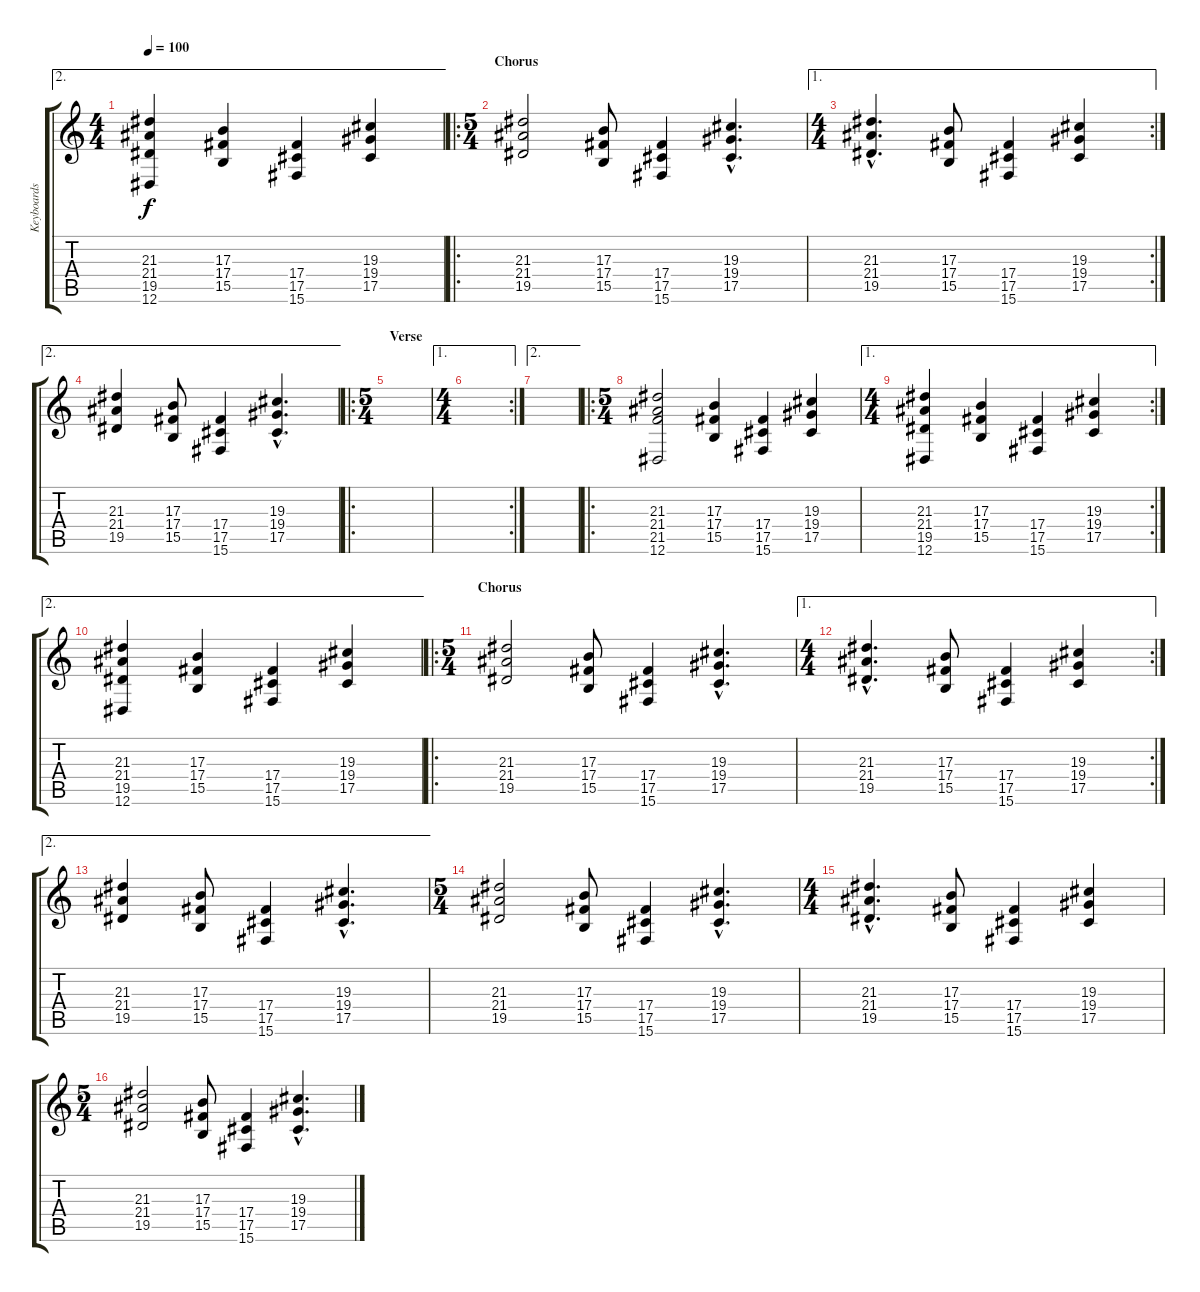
\track ("Keyboards 1" "Keyboards ") {instrument stringensemble1}
\staff {score tabs}
\tuning (Eb4 Bb3 Gb3 Db3 Ab2 Eb2) {hide}
\ae 2
\ts (4 4)
\tempo 100
\clef g2
\ks c
(21.3 21.4 19.5 12.6).4{dy f} (17.3 17.4 15.5).4 (17.4 17.5 15.6).4 (19.3 19.4 17.5).4 |
\ro
\ts (5 4)
\section ("" "Chorus")
(21.3 21.4 19.5).2 (17.3 17.4 15.5).8 (17.4 17.5 15.6).4 (19.3{hac} 19.4{hac} 17.5{hac}).4{d} |
\ae 1
\rc 2
\ts (4 4)
(21.3{hac} 21.4{hac} 19.5{hac}).4{d} (17.3 17.4 15.5).8 (17.4 17.5 15.6).4 (19.3 19.4 17.5).4 |
\ae 2
(21.3 21.4 19.5).4 (17.3 17.4 15.5).8 (17.4 17.5 15.6).4 (19.3{hac} 19.4{hac} 17.5{hac}).4{d} |
\ro
\ts (5 4)
\section ("" "Verse ")
|
\ae 1
\rc 2
\ts (4 4)
|
\ae 2
|
\ro
\ts (5 4)
(21.3 21.4 21.5 12.6).2 (17.3 17.4 15.5).4 (17.4 17.5 15.6).4 (19.3 19.4 17.5).4 |
\ae 1
\rc 2
\ts (4 4)
(21.3 21.4 19.5 12.6).4 (17.3 17.4 15.5).4 (17.4 17.5 15.6).4 (19.3 19.4 17.5).4 |
\ae 2
(21.3 21.4 19.5 12.6).4 (17.3 17.4 15.5).4 (17.4 17.5 15.6).4 (19.3 19.4 17.5).4 |
\ro
\ts (5 4)
\section ("" "Chorus")
(21.3 21.4 19.5).2 (17.3 17.4 15.5).8 (17.4 17.5 15.6).4 (19.3{hac} 19.4{hac} 17.5{hac}).4{d} |
\ae 1
\rc 2
\ts (4 4)
(21.3{hac} 21.4{hac} 19.5{hac}).4{d} (17.3 17.4 15.5).8 (17.4 17.5 15.6).4 (19.3 19.4 17.5).4 |
\ae 2
(21.3 21.4 19.5).4 (17.3 17.4 15.5).8 (17.4 17.5 15.6).4 (19.3{hac} 19.4{hac} 17.5{hac}).4{d} |
\ts (5 4)
(21.3 21.4 19.5).2{volume 12} (17.3 17.4 15.5).8 (17.4 17.5 15.6).4 (19.3{hac} 19.4{hac} 17.5{hac}).4{d} |
\ts (4 4)
(21.3{hac} 21.4{hac} 19.5{hac}).4{d} (17.3 17.4 15.5).8 (17.4 17.5 15.6).4 (19.3 19.4 17.5).4 |
\ts (5 4)
(21.3 21.4 19.5).2{volume 8} (17.3 17.4 15.5).8 (17.4 17.5 15.6).4 (19.3{hac} 19.4{hac} 17.5{hac}).4{d}
